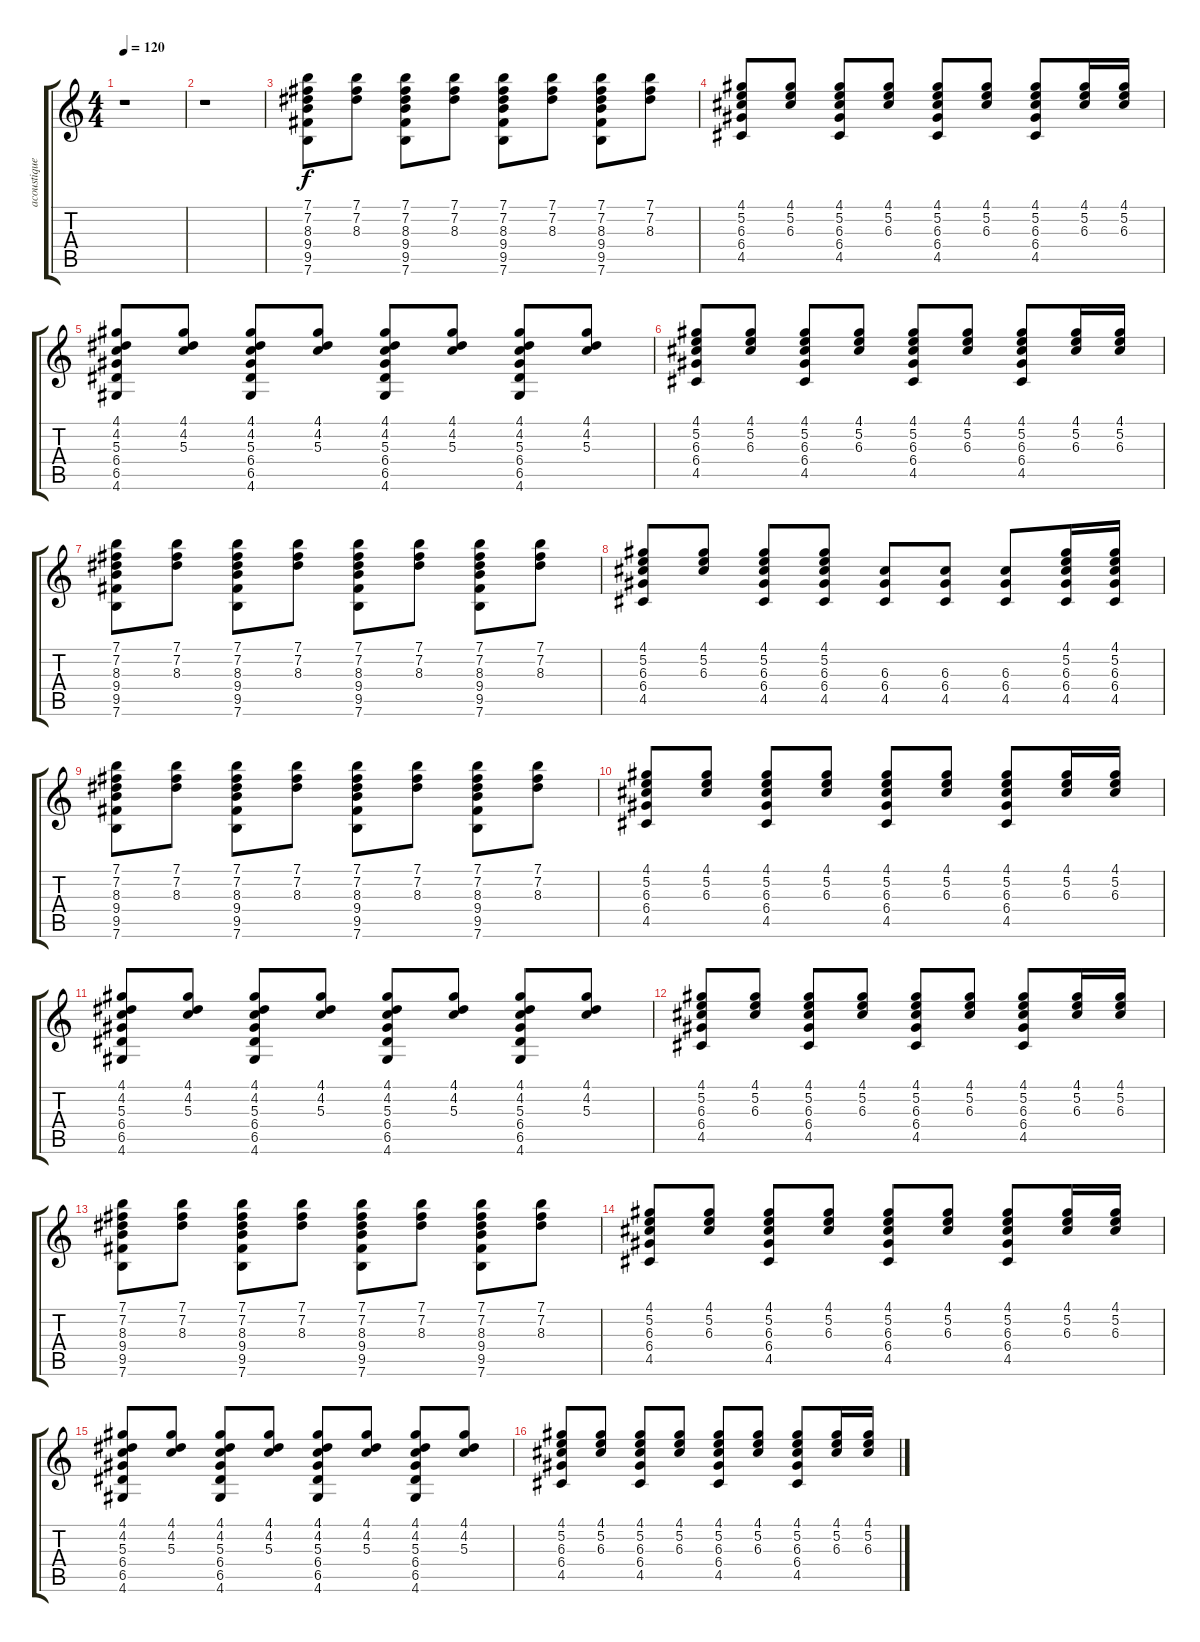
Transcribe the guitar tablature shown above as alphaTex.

\track ("acoustique" "acoustique") {instrument acousticguitarsteel}
\staff {score tabs}
\tuning (E4 B3 G3 D3 A2 E2) {hide}
\ts (4 4)
\tempo 120
\clef g2
\ks c
r.1{dy f instrument acousticguitarsteel} |
r.1 |
(7.1 7.2 8.3 9.4 9.5 7.6).8 (7.1 7.2 8.3).8 (7.1 7.2 8.3 9.4 9.5 7.6).8 (7.1 7.2 8.3).8 (7.1 7.2 8.3 9.4 9.5 7.6).8 (7.1 7.2 8.3).8 (7.1 7.2 8.3 9.4 9.5 7.6).8 (7.1 7.2 8.3).8 |
(4.1 5.2 6.3 6.4 4.5).8 (4.1 5.2 6.3).8 (4.1 5.2 6.3 6.4 4.5).8 (4.1 5.2 6.3).8 (4.1 5.2 6.3 6.4 4.5).8 (4.1 5.2 6.3).8 (4.1 5.2 6.3 6.4 4.5).8 (4.1 5.2 6.3).16 (4.1 5.2 6.3).16 |
(4.1 4.2 5.3 6.4 6.5 4.6).8 (4.1 4.2 5.3).8 (4.1 4.2 5.3 6.4 6.5 4.6).8 (4.1 4.2 5.3).8 (4.1 4.2 5.3 6.4 6.5 4.6).8 (4.1 4.2 5.3).8 (4.1 4.2 5.3 6.4 6.5 4.6).8 (4.1 4.2 5.3).8 |
(4.1 5.2 6.3 6.4 4.5).8 (4.1 5.2 6.3).8 (4.1 5.2 6.3 6.4 4.5).8 (4.1 5.2 6.3).8 (4.1 5.2 6.3 6.4 4.5).8 (4.1 5.2 6.3).8 (4.1 5.2 6.3 6.4 4.5).8 (4.1 5.2 6.3).16 (4.1 5.2 6.3).16 |
(7.1 7.2 8.3 9.4 9.5 7.6).8 (7.1 7.2 8.3).8 (7.1 7.2 8.3 9.4 9.5 7.6).8 (7.1 7.2 8.3).8 (7.1 7.2 8.3 9.4 9.5 7.6).8 (7.1 7.2 8.3).8 (7.1 7.2 8.3 9.4 9.5 7.6).8 (7.1 7.2 8.3).8 |
(4.1 5.2 6.3 6.4 4.5).8 (4.1 5.2 6.3).8 (4.1 5.2 6.3 6.4 4.5).8 (4.1 5.2 6.3 6.4 4.5).8 (6.3 6.4 4.5).8 (6.3 6.4 4.5).8 (6.3 6.4 4.5).8 (4.1 5.2 6.3 6.4 4.5).16 (4.1 5.2 6.3 6.4 4.5).16 |
(7.1 7.2 8.3 9.4 9.5 7.6).8 (7.1 7.2 8.3).8 (7.1 7.2 8.3 9.4 9.5 7.6).8 (7.1 7.2 8.3).8 (7.1 7.2 8.3 9.4 9.5 7.6).8 (7.1 7.2 8.3).8 (7.1 7.2 8.3 9.4 9.5 7.6).8 (7.1 7.2 8.3).8 |
(4.1 5.2 6.3 6.4 4.5).8 (4.1 5.2 6.3).8 (4.1 5.2 6.3 6.4 4.5).8 (4.1 5.2 6.3).8 (4.1 5.2 6.3 6.4 4.5).8 (4.1 5.2 6.3).8 (4.1 5.2 6.3 6.4 4.5).8 (4.1 5.2 6.3).16 (4.1 5.2 6.3).16 |
(4.1 4.2 5.3 6.4 6.5 4.6).8 (4.1 4.2 5.3).8 (4.1 4.2 5.3 6.4 6.5 4.6).8 (4.1 4.2 5.3).8 (4.1 4.2 5.3 6.4 6.5 4.6).8 (4.1 4.2 5.3).8 (4.1 4.2 5.3 6.4 6.5 4.6).8 (4.1 4.2 5.3).8 |
(4.1 5.2 6.3 6.4 4.5).8 (4.1 5.2 6.3).8 (4.1 5.2 6.3 6.4 4.5).8 (4.1 5.2 6.3).8 (4.1 5.2 6.3 6.4 4.5).8 (4.1 5.2 6.3).8 (4.1 5.2 6.3 6.4 4.5).8 (4.1 5.2 6.3).16 (4.1 5.2 6.3).16 |
(7.1 7.2 8.3 9.4 9.5 7.6).8 (7.1 7.2 8.3).8 (7.1 7.2 8.3 9.4 9.5 7.6).8 (7.1 7.2 8.3).8 (7.1 7.2 8.3 9.4 9.5 7.6).8 (7.1 7.2 8.3).8 (7.1 7.2 8.3 9.4 9.5 7.6).8 (7.1 7.2 8.3).8 |
(4.1 5.2 6.3 6.4 4.5).8 (4.1 5.2 6.3).8 (4.1 5.2 6.3 6.4 4.5).8 (4.1 5.2 6.3).8 (4.1 5.2 6.3 6.4 4.5).8 (4.1 5.2 6.3).8 (4.1 5.2 6.3 6.4 4.5).8 (4.1 5.2 6.3).16 (4.1 5.2 6.3).16 |
(4.1 4.2 5.3 6.4 6.5 4.6).8 (4.1 4.2 5.3).8 (4.1 4.2 5.3 6.4 6.5 4.6).8 (4.1 4.2 5.3).8 (4.1 4.2 5.3 6.4 6.5 4.6).8 (4.1 4.2 5.3).8 (4.1 4.2 5.3 6.4 6.5 4.6).8 (4.1 4.2 5.3).8 |
(4.1 5.2 6.3 6.4 4.5).8 (4.1 5.2 6.3).8 (4.1 5.2 6.3 6.4 4.5).8 (4.1 5.2 6.3).8 (4.1 5.2 6.3 6.4 4.5).8 (4.1 5.2 6.3).8 (4.1 5.2 6.3 6.4 4.5).8 (4.1 5.2 6.3).16 (4.1 5.2 6.3).16
